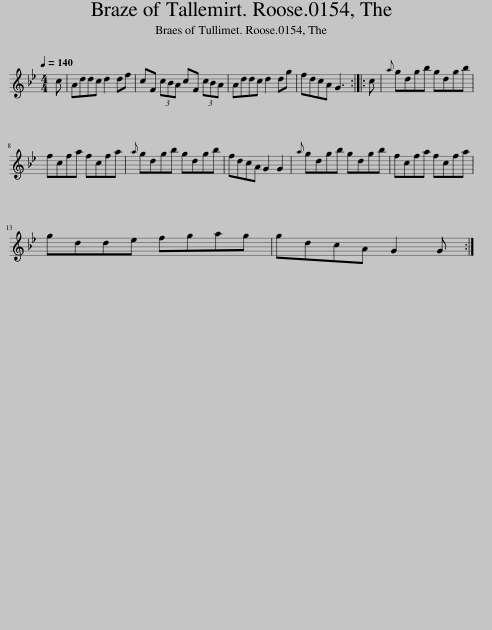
X:1
L:1/8
Q:1/4=140
M:4/4
I:linebreak $
K:Bb
V:1 treble
V:1
 c | Addc d2 df | cF (3cBA cF (3cBA | Addc d2 dg | fdcA G3 :: %5
 c |{a} gdgb gdgb |$ fcfa fcfa |{a} gdgb gdgb | fdcA G2 G2 | %10
{a} gdgb gdgb | fcfa fcfa |$ gdde fgag | gdcA G2 G :| %14
